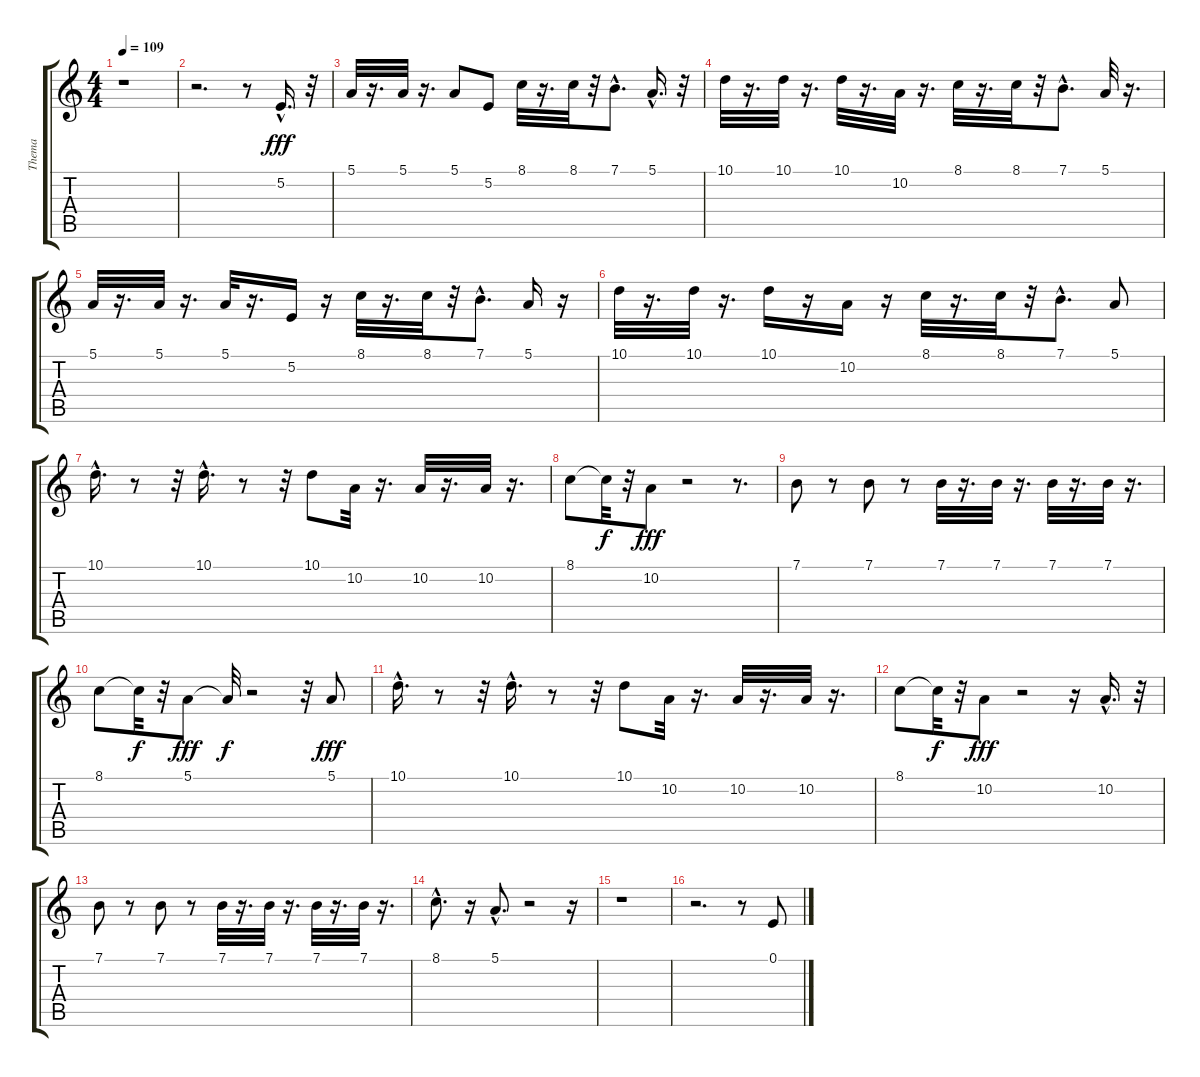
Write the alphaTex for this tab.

\track ("Thema" "Thema") {instrument blownbottle}
\staff {score tabs}
\tuning (E4 B3 G3 D3 A2 E2) {hide}
\ts (4 4)
\tempo 109
\clef g2
\ks c
r.1{dy fff} |
r.2{d} r.8 5.2{hac}.16{d} r.32 |
5.1.32 r.16{d} 5.1.32 r.16{d} 5.1.8 5.2.8 8.1.32 r.16{d} 8.1.32 r.32 7.1{hac}.8{d} 5.1{hac}.16{d} r.32 |
10.1.32 r.16{d} 10.1.32 r.16{d} 10.1.32 r.16{d} 10.2.32 r.16{d} 8.1.32 r.16{d} 8.1.32 r.32 7.1{hac}.8{d} 5.1.32 r.16{d} |
5.1.32 r.16{d} 5.1.32 r.16{d} 5.1.32 r.16{d} 5.2.16 r.16 8.1.32 r.16{d} 8.1.32 r.32 7.1{hac}.8{d} 5.1.16 r.16 |
10.1.32 r.16{d} 10.1.32 r.16{d} 10.1.16 r.16 10.2.16 r.16 8.1.32 r.16{d} 8.1.32 r.32 7.1{hac}.8{d} 5.1.8 |
10.1{hac}.16{d} r.8 r.32 10.1{hac}.16{d} r.8 r.32 10.1.8 10.2.32 r.16{d} 10.2.32 r.16{d} 10.2.32 r.16{d} |
8.1.8 8.1{t}.32{dy f} r.32 10.2.8{dy fff} r.2 r.8{d} |
7.1.8 r.8 7.1.8 r.8 7.1.32 r.16{d} 7.1.32 r.16{d} 7.1.32 r.16{d} 7.1.32 r.16{d} |
8.1.8 8.1{t}.32{dy f} r.32 5.1.8{dy fff} 5.1{t}.32{dy f} r.2 r.32 5.1.8{dy fff} |
10.1{hac}.16{d} r.8 r.32 10.1{hac}.16{d} r.8 r.32 10.1.8 10.2.32 r.16{d} 10.2.32 r.16{d} 10.2.32 r.16{d} |
8.1.8 8.1{t}.32{dy f} r.32 10.2.8{dy fff} r.2 r.16 10.2{hac}.16{d} r.32 |
7.1.8 r.8 7.1.8 r.8 7.1.32 r.16{d} 7.1.32 r.16{d} 7.1.32 r.16{d} 7.1.32 r.16{d} |
8.1{hac}.8{d} r.16 5.1{hac}.8{d} r.2 r.16 |
r.1 |
r.2{d} r.8 0.1.8
